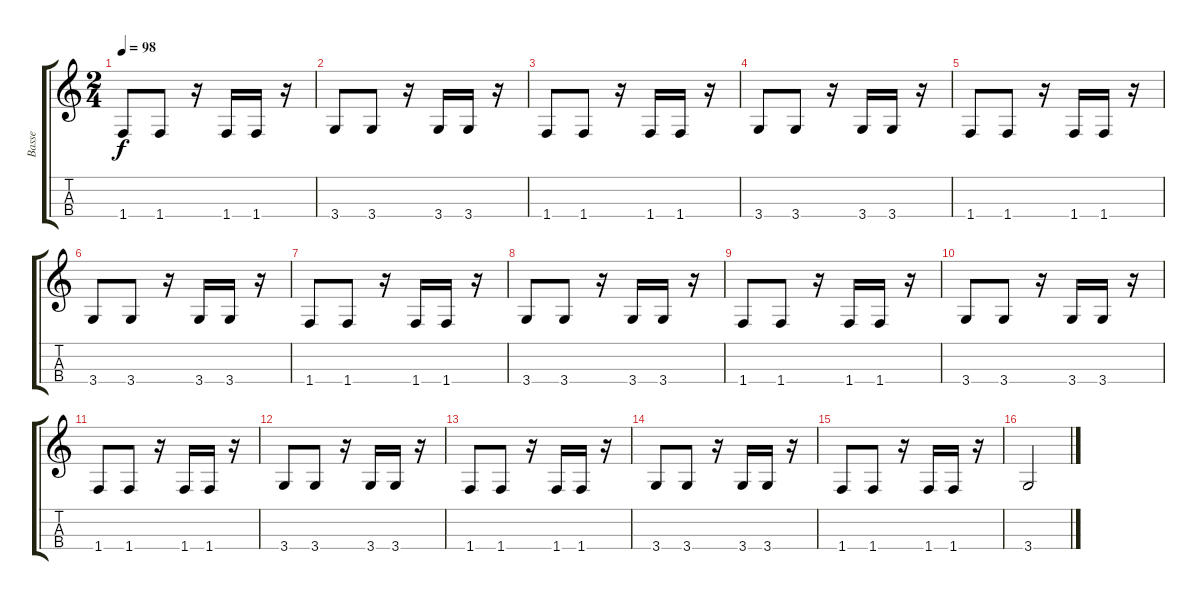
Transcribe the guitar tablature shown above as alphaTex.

\track ("Basse" "Basse") {instrument electricbassfinger}
\staff {score tabs}
\tuning (G3 D3 A2 E2) {hide}
\ts (2 4)
\tempo 98
\clef g2
\ks c
1.4.8{dy f} 1.4.8 r.16 1.4.16 1.4.16 r.16 |
3.4.8 3.4.8 r.16 3.4.16 3.4.16 r.16 |
1.4.8 1.4.8 r.16 1.4.16 1.4.16 r.16 |
3.4.8 3.4.8 r.16 3.4.16 3.4.16 r.16 |
1.4.8 1.4.8 r.16 1.4.16 1.4.16 r.16 |
3.4.8 3.4.8 r.16 3.4.16 3.4.16 r.16 |
1.4.8 1.4.8 r.16 1.4.16 1.4.16 r.16 |
3.4.8 3.4.8 r.16 3.4.16 3.4.16 r.16 |
1.4.8 1.4.8 r.16 1.4.16 1.4.16 r.16 |
3.4.8 3.4.8 r.16 3.4.16 3.4.16 r.16 |
1.4.8 1.4.8 r.16 1.4.16 1.4.16 r.16 |
3.4.8 3.4.8 r.16 3.4.16 3.4.16 r.16 |
1.4.8 1.4.8 r.16 1.4.16 1.4.16 r.16 |
3.4.8 3.4.8 r.16 3.4.16 3.4.16 r.16 |
1.4.8 1.4.8 r.16 1.4.16 1.4.16 r.16 |
3.4.2
